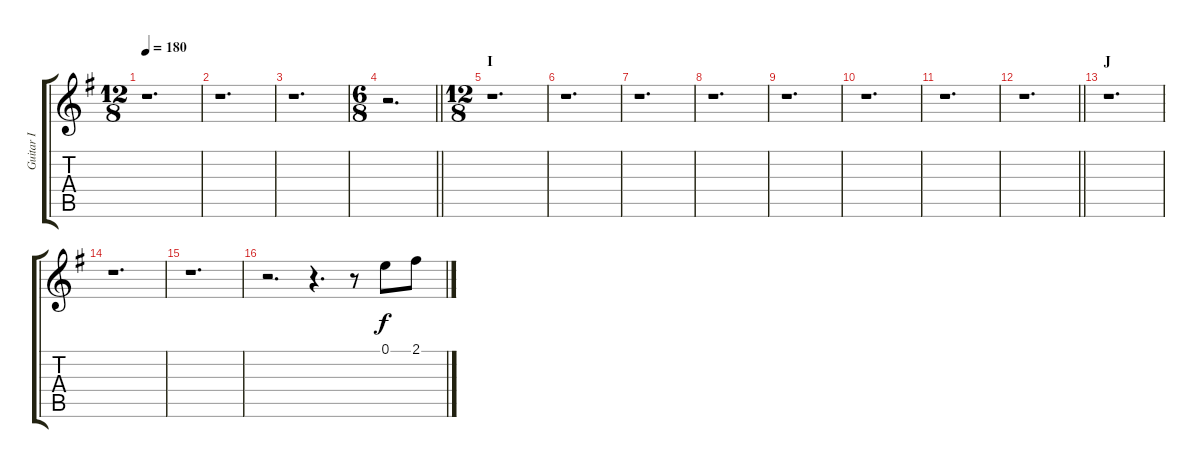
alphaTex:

\track ("Guitar I" "Guitar I") {instrument distortionguitar}
\staff {score tabs}
\tuning (E4 B3 G3 D3 A2 E2) {hide}
\ts (12 8)
\tempo 180
\clef g2
\ks g
r.1{d dy f} |
r.1{d} |
r.1{d} |
\ts (6 8)
\barLineRight lightlight
r.2{d} |
\ts (12 8)
\section ("" "I")
r.1{d} |
r.1{d} |
r.1{d} |
r.1{d} |
r.1{d} |
r.1{d} |
r.1{d} |
\barLineRight lightlight
r.1{d} |
\section ("" "J")
r.1{d} |
r.1{d} |
r.1{d} |
r.2{d} r.4{d} r.8 0.1.8 2.1.8
